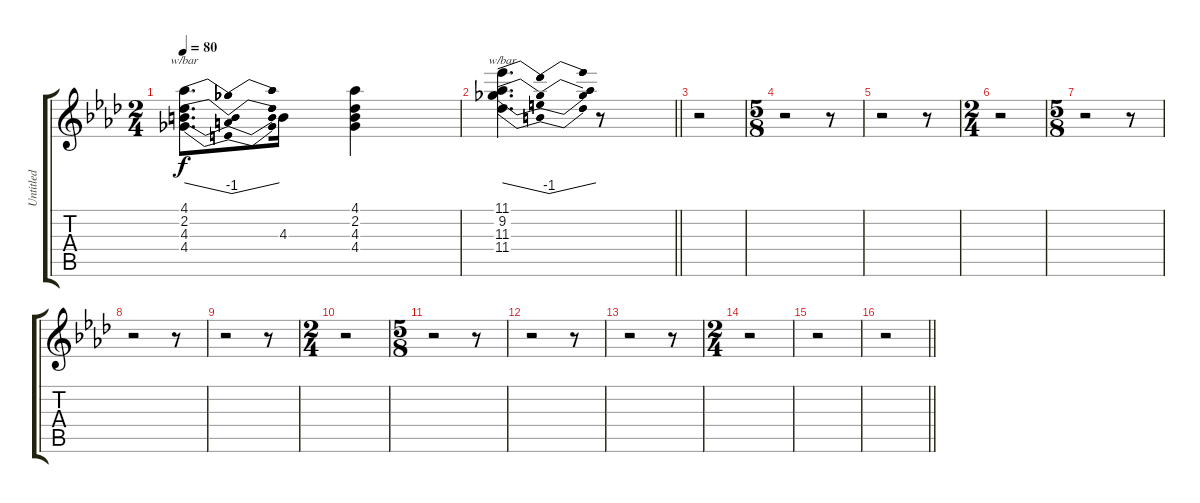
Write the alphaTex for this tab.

\track ("Untitled" "Untitled") {instrument electricguitarclean}
\staff {score tabs}
\tuning (E4 B3 G3 D3 A2 E2) {hide}
\ts (2 4)
\tempo 80
\clef g2
\ks ab
(4.1 2.2 4.3 4.4).8{d tbe (dip default 0 0 30 -4 60 0) dy f} 4.3.16 (4.1 2.2 4.3 4.4).4 |
\barLineRight lightlight
(11.1 9.2 11.3 11.4).4{d tbe (dip default 0 0 30 -4 60 0)} r.8 |
r.2 |
\ts (5 8)
r.2 r.8 |
r.2 r.8 |
\ts (2 4)
r.2 |
\ts (5 8)
r.2 r.8 |
r.2 r.8 |
r.2 r.8 |
\ts (2 4)
r.2 |
\ts (5 8)
r.2 r.8 |
r.2 r.8 |
r.2 r.8 |
\ts (2 4)
r.2 |
r.2 |
\barLineRight lightlight
r.2
